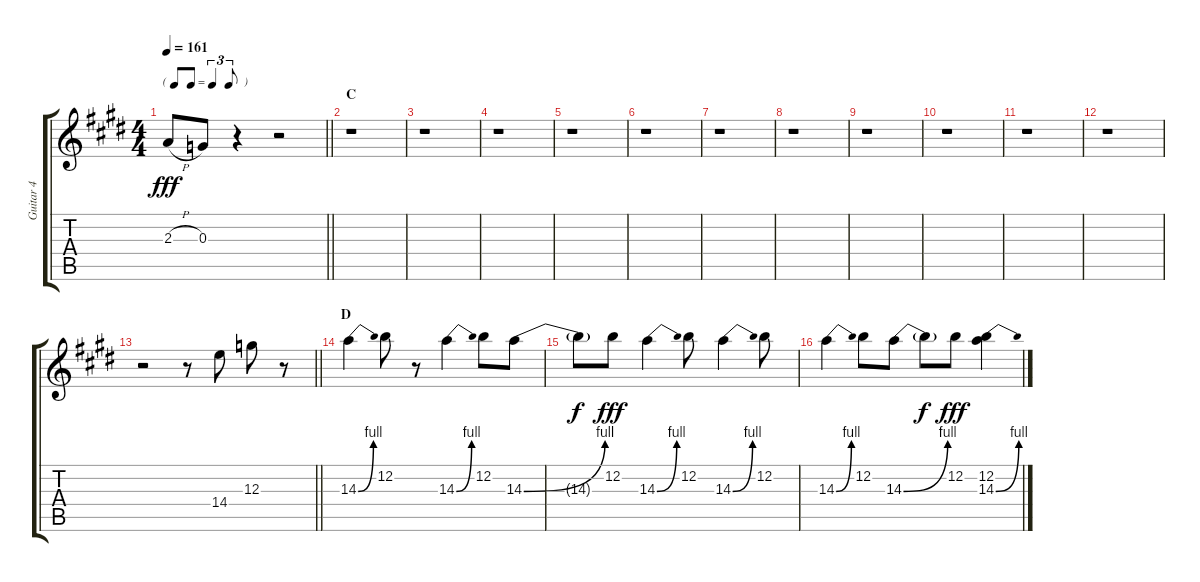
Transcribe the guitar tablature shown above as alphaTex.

\track ("Guitar 4" "Guitar 4") {instrument electricguitarjazz}
\staff {score tabs}
\tuning (E4 B3 G3 D3 A2 E2) {hide}
\ts (4 4)
\tf triplet8th
\tempo 161
\clef g2
\barLineRight lightlight
\ks e
2.3{h}.8{dy fff} 0.3.8 r.4 r.2 |
\section ("" "C")
r.1 |
r.1 |
r.1 |
r.1 |
r.1 |
r.1 |
r.1 |
r.1 |
r.1 |
r.1 |
r.1 |
\barLineRight lightlight
r.2 r.8 14.4.8 12.3.8 r.8 |
\section ("" "D")
14.3{be (bend 0 0 60 4)}.4 12.2.8 r.8 14.3{be (bend 0 0 60 4)}.4 12.2.8 14.3{be (bend 0 0 60 4)}.8 |
14.3{t}.8{dy f} 12.2.8{dy fff} 14.3{be (bend 0 0 60 4)}.4 12.2.8 14.3{be (bend 0 0 60 4)}.4 12.2.8 |
14.3{be (bend 0 0 60 4)}.4 12.2.8 14.3{be (bend 0 0 60 4)}.8 14.3{t}.8{dy f} 12.2.8{dy fff} (12.2 14.3{be (bend 0 0 60 4)}).4
